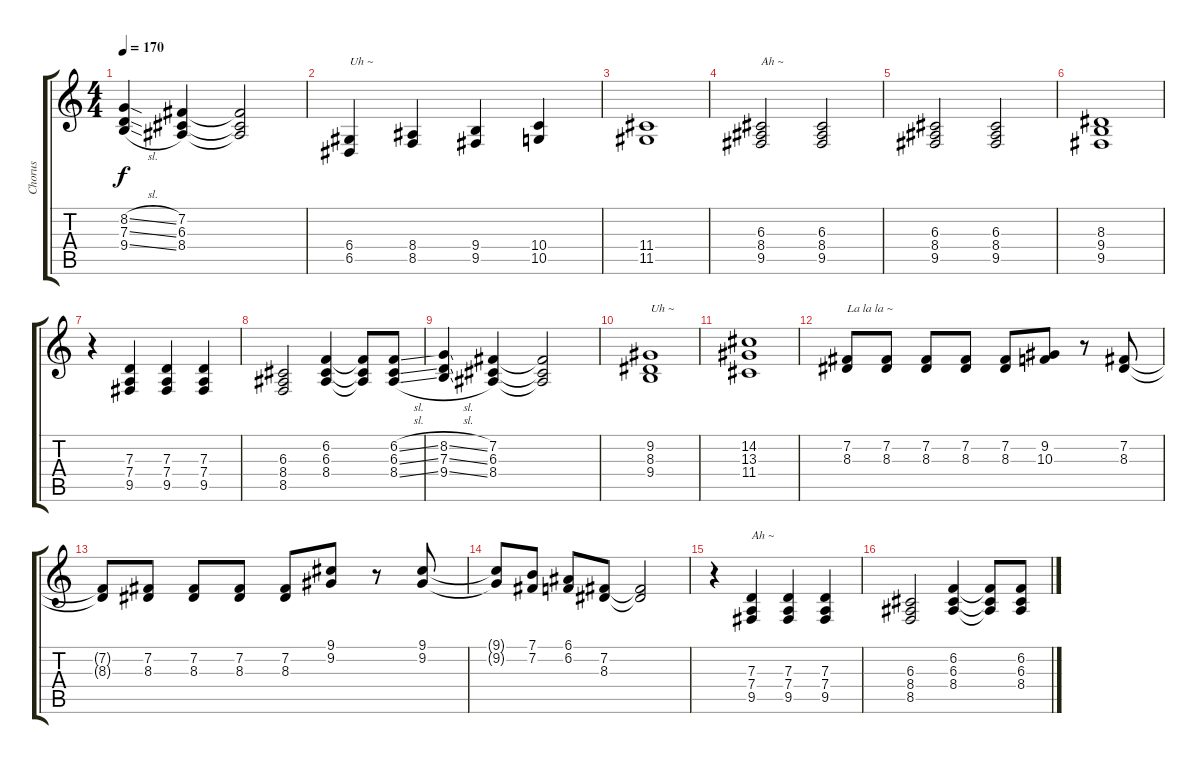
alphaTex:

\track ("Chorus" "Chorus") {instrument voiceoohs}
\staff {score tabs}
\tuning (E4 B3 G3 D3 A2 E2) {hide}
\ts (4 4)
\tempo 170
\clef g2
\ks c
(8.2{sl} 7.3{sl} 9.4{sl}).4{dy f} (7.2 6.3 8.4).4 (7.2{t} 6.3{t} 8.4{t}).2 |
(6.4 6.5).4{txt "Uh ~"} (8.4 8.5).4 (9.4 9.5).4 (10.4 10.5).4 |
(11.4 11.5).1 |
(6.3 8.4 9.5).2{txt "Ah ~"} (6.3 8.4 9.5).2 |
(6.3 8.4 9.5).2 (6.3 8.4 9.5).2 |
(8.3 9.4 9.5).1 |
r.4 (7.3 7.4 9.5).4 (7.3 7.4 9.5).4 (7.3 7.4 9.5).4 |
(6.3 8.4 8.5).2 (6.2 6.3 8.4).4 (6.2{t} 6.3{t} 8.4{t}).8 (6.2{sl} 6.3{sl} 8.4{sl}).8 |
(8.2{sl} 7.3{sl} 9.4{sl}).4 (7.2 6.3 8.4).4 (7.2{t} 6.3{t} 8.4{t}).2 |
(9.2 8.3 9.4).1{txt "Uh ~"} |
(14.2 13.3 11.4).1 |
(7.2 8.3).8{txt "La la la ~" volume 16 balance 0 instrument clarinet} (7.2 8.3).8 (7.2 8.3).8 (7.2 8.3).8 (7.2 8.3).8 (9.2 10.3).8 r.8 (7.2 8.3).8 |
(7.2{t} 8.3{t}).8 (7.2 8.3).8 (7.2 8.3).8 (7.2 8.3).8 (7.2 8.3).8 (9.1 9.2).8 r.8 (9.1 9.2).8 |
(9.1{t} 9.2{t}).8 (7.1 7.2).8 (6.1 6.2).8 (7.2 8.3).8 (7.2{t} 8.3{t}).2 |
r.4{volume 12 balance 8 instrument voiceoohs} (7.3 7.4 9.5).4{txt "Ah ~"} (7.3 7.4 9.5).4 (7.3 7.4 9.5).4 |
(6.3 8.4 8.5).2 (6.2 6.3 8.4).4 (6.2{t} 6.3{t} 8.4{t}).8 (6.2{sl} 6.3{sl} 8.4{sl}).8
